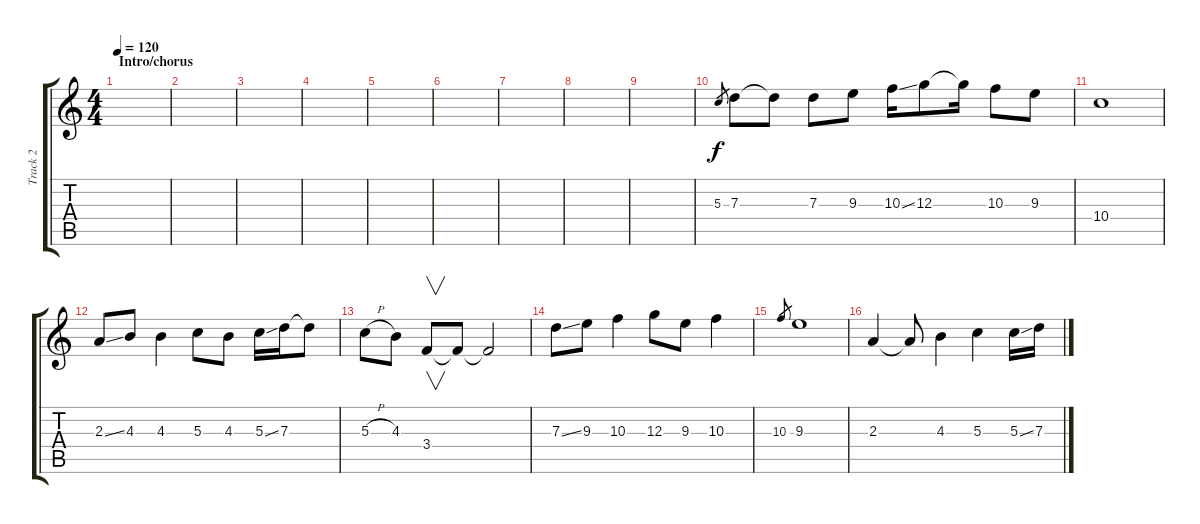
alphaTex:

\track ("Track 2" "Track 2") {instrument electricguitarjazz}
\staff {score tabs}
\tuning (E4 B3 G3 D3 A2 D2) {hide}
\ts (4 4)
\section ("" "Intro/chorus")
\tempo 120
\clef g2
\ks c
|
|
|
|
|
|
|
|
|
5.3.8{gr} 7.3.8 7.3{t}.8 7.3.8 9.3.8 10.3{ss}.16 12.3.8 12.3{t}.16 10.3.8 9.3.8 |
10.4.1 |
2.3{ss}.8 4.3.8 4.3.4 5.3.8 4.3.8 5.3{ss}.16 7.3.16 7.3{t}.8 |
5.3{h}.8 4.3.8 3.4.8{v} 3.4{t}.8 3.4{t}.2 |
7.3{ss}.8 9.3.8 10.3.4 12.3.8 9.3.8 10.3.4 |
10.3.8{gr} 9.3.1 |
2.3.4 2.3{t}.8 4.3.4 5.3.4 5.3{ss}.16 7.3.16
